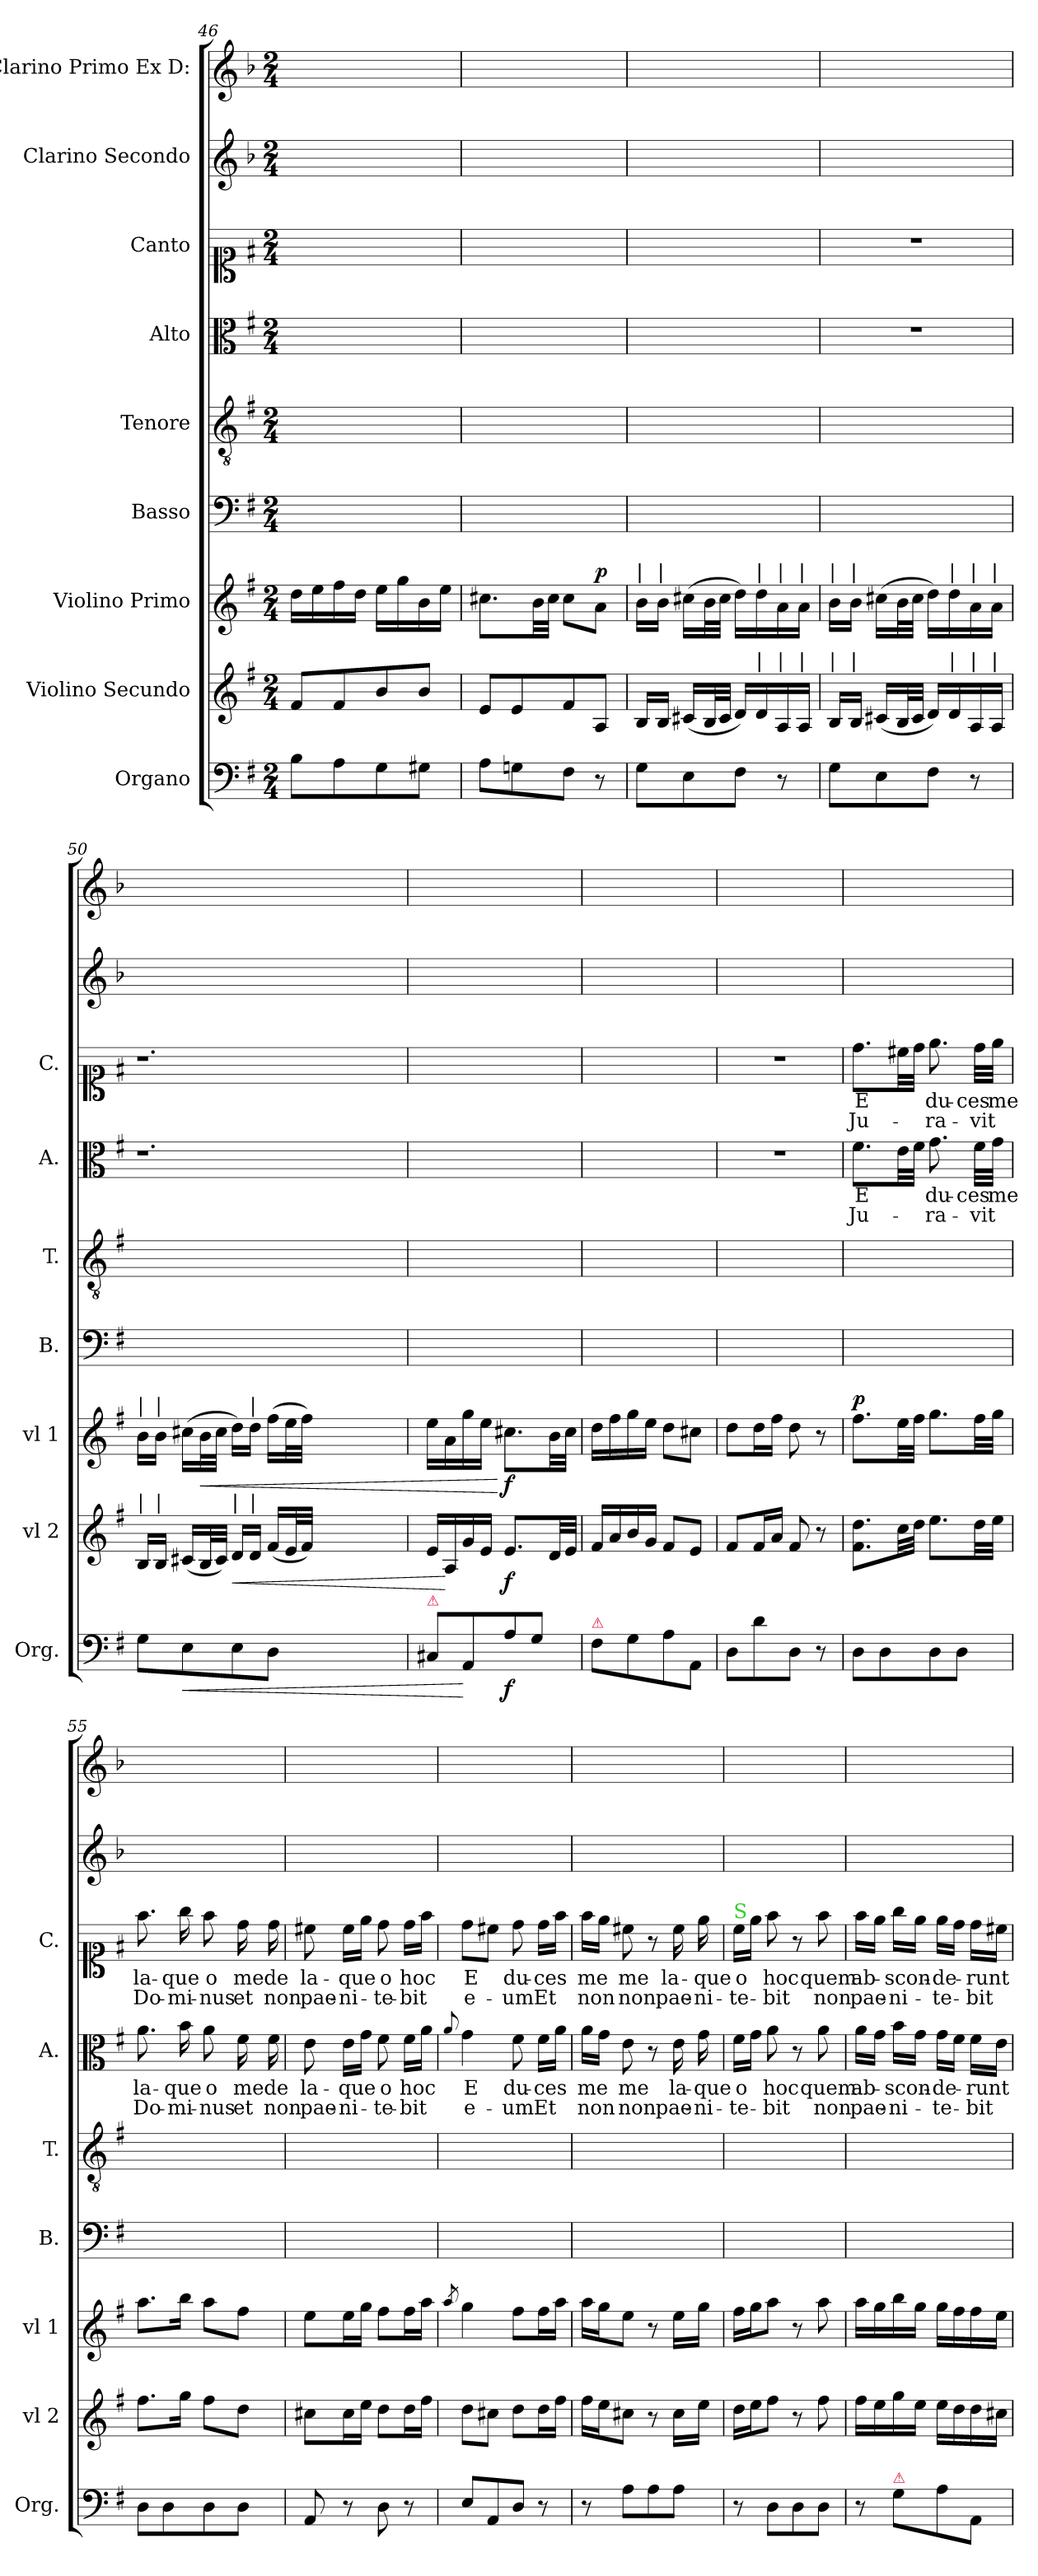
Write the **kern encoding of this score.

**kern	**dynam	**kern	**dynam	**kern	**dynam	**kern	**kern	**kern	**text	**text	**kern	**text	**text	**kern	**kern
*part9	*part9	*part8	*part8	*part7	*part7	*part6	*part5	*part4	*part4	*part4	*part3	*part3	*part3	*part2	*part1
*staff9	*staff9	*staff8	*staff8	*staff7	*staff7	*staff6	*staff5	*staff4	*staff4	*staff4	*staff3	*staff3	*staff3	*staff2	*staff1
*I"Organo	*	*I"Violino Secundo	*	*I"Violino Primo	*	*I"Basso	*I"Tenore	*I"Alto	*	*	*I"Canto	*	*	*I"Clarino Secondo	*I"Clarino Primo Ex D:
*I'Org.	*	*I'vl 2	*	*I'vl 1	*	*I'B.	*I'T.	*I'A.	*	*	*I'C.	*	*	*	*
*clefF4	*	*clefG2	*	*clefG2	*	*clefF4	*clefGv2	*clefC3	*	*	*clefC1	*	*	*clefG2	*clefG2
*	*	*	*	*	*	*	*	*	*	*	*	*	*	*ITrd-1c-2	*ITrd-1c-2
*k[f#]	*	*k[f#]	*	*k[f#]	*	*k[f#]	*k[f#]	*k[f#]	*	*	*k[f#]	*	*	*k[f#]	*k[f#]
*G:	*	*G:	*	*G:	*	*G:	*G:	*G:	*	*	*G:	*	*	*G:	*G:
*M2/4	*	*M2/4	*	*M2/4	*	*M2/4	*M2/4	*M2/4	*	*	*M2/4	*	*	*M2/4	*M2/4
=46	=46	=46	=46	=46	=46	=46	=46	=46	=46	=46	=46	=46	=46	=46	=46
8B\L	.	8f#/L	.	16dd\LL	.	2ryy	2ryy	2ryy	.	.	2ryy	.	.	2ryy	2ryy
.	.	.	.	16ee\	.	.	.	.	.	.	.	.	.	.	.
8A\	.	8f#/	.	16ff#\	.	.	.	.	.	.	.	.	.	.	.
.	.	.	.	16dd\JJ	.	.	.	.	.	.	.	.	.	.	.
8G\	.	8b/	.	16ee\LL	.	.	.	.	.	.	.	.	.	.	.
.	.	.	.	16gg\	.	.	.	.	.	.	.	.	.	.	.
8G#X\J	.	8b/J	.	16b\	.	.	.	.	.	.	.	.	.	.	.
.	.	.	.	16ee\JJ	.	.	.	.	.	.	.	.	.	.	.
=47	=47	=47	=47	=47	=47	=47	=47	=47	=47	=47	=47	=47	=47	=47	=47
8A\L	.	8e/L	.	8.cc#X\L	.	2ryy	2ryy	2ryy	.	.	2ryy	.	.	2ryy	2ryy
8Gn\	.	8e/	.	.	.	.	.	.	.	.	.	.	.	.	.
.	.	.	.	32b\LL	.	.	.	.	.	.	.	.	.	.	.
.	.	.	.	32cc#\JJJ	.	.	.	.	.	.	.	.	.	.	.
8F#\J	.	8f#/	.	8cc#\L	.	.	.	.	.	.	.	.	.	.	.
!	!	!	!	!	!LO:DY:a	!	!	!	!	!	!	!	!	!	!
8r	.	8A/J	.	8a\J	p	.	.	.	.	.	.	.	.	.	.
=48	=48	=48	=48	=48	=48	=48	=48	=48	=48	=48	=48	=48	=48	=48	=48
!	!	!	!	!LO:TX:a:t=|	!	!	!	!	!	!	!	!	!	!	!
!	!LO:DY:a:rj	!	!LO:DY:a:rj	!	!	!	!	!	!	!	!	!	!	!	!
8G\L	p&colon;	16B/LL	pio&colon;	16b\LL	.	2ryy	2ryy	2ryy	.	.	2ryy	.	.	2ryy	2ryy
!	!	!	!	!LO:TX:a:t=|	!	!	!	!	!	!	!	!	!	!	!
.	.	16B/JJ	.	16b\JJ	.	.	.	.	.	.	.	.	.	.	.
8E\	.	(16c#X/LL	.	(16cc#X\LL	.	.	.	.	.	.	.	.	.	.	.
.	.	32B/L	.	32b\L	.	.	.	.	.	.	.	.	.	.	.
.	.	32c#/JJJ	.	32cc#\JJJ	.	.	.	.	.	.	.	.	.	.	.
8F#\J	.	16d/LL)	.	16dd\LL)	.	.	.	.	.	.	.	.	.	.	.
!	!	!	!	!LO:TX:a:t=|	!	!	!	!	!	!	!	!	!	!	!
!	!	!LO:TX:a:t=|	!	!	!	!	!	!	!	!	!	!	!	!	!
.	.	16d/	.	16dd\	.	.	.	.	.	.	.	.	.	.	.
!	!	!	!	!LO:TX:a:t=|	!	!	!	!	!	!	!	!	!	!	!
!	!	!LO:TX:a:t=|	!	!	!	!	!	!	!	!	!	!	!	!	!
8r	.	16A/	.	16a\	.	.	.	.	.	.	.	.	.	.	.
!	!	!	!	!LO:TX:a:t=|	!	!	!	!	!	!	!	!	!	!	!
!	!	!LO:TX:a:t=|	!	!	!	!	!	!	!	!	!	!	!	!	!
.	.	16A/JJ	.	16a\JJ	.	.	.	.	.	.	.	.	.	.	.
=49	=49	=49	=49	=49	=49	=49	=49	=49	=49	=49	=49	=49	=49	=49	=49
!	!	!	!	!LO:TX:a:t=|	!	!	!	!	!	!	!	!	!	!	!
!	!	!LO:TX:a:t=|	!	!	!	!	!	!	!	!	!	!	!	!	!
8G\L	.	16B/LL	.	16b\LL	.	2ryy	2ryy	2r	.	.	2r	.	.	2ryy	2ryy
!	!	!	!	!LO:TX:a:t=|	!	!	!	!	!	!	!	!	!	!	!
!	!	!LO:TX:a:t=|	!	!	!	!	!	!	!	!	!	!	!	!	!
.	.	16B/JJ	.	16b\JJ	.	.	.	.	.	.	.	.	.	.	.
8E\	.	(16c#X/LL	.	(16cc#X\LL	.	.	.	.	.	.	.	.	.	.	.
.	.	32B/L	.	32b\L	.	.	.	.	.	.	.	.	.	.	.
.	.	32c#/JJJ	.	32cc#\JJJ	.	.	.	.	.	.	.	.	.	.	.
8F#\J	.	16d/LL)	.	16dd\LL)	.	.	.	.	.	.	.	.	.	.	.
!	!	!	!	!LO:TX:a:t=|	!	!	!	!	!	!	!	!	!	!	!
!	!	!LO:TX:a:t=|	!	!	!	!	!	!	!	!	!	!	!	!	!
.	.	16d/	.	16dd\	.	.	.	.	.	.	.	.	.	.	.
!	!	!	!	!LO:TX:a:t=|	!	!	!	!	!	!	!	!	!	!	!
!	!	!LO:TX:a:t=|	!	!	!	!	!	!	!	!	!	!	!	!	!
8r	.	16A/	.	16a\	.	.	.	.	.	.	.	.	.	.	.
!	!	!	!	!LO:TX:a:t=|	!	!	!	!	!	!	!	!	!	!	!
!	!	!LO:TX:a:t=|	!	!	!	!	!	!	!	!	!	!	!	!	!
.	.	16A/JJ	.	16a\JJ	.	.	.	.	.	.	.	.	.	.	.
=50	=50	=50	=50	=50	=50	=50	=50	=50	=50	=50	=50	=50	=50	=50	=50
!	!	!	!	!LO:TX:a:t=|	!	!	!	!	!	!	!	!	!	!	!
!	!	!LO:TX:a:t=|	!	!	!	!	!	!	!	!	!	!	!	!	!
8G\L	.	16B/LL	.	16b\LL	.	2ryy	2ryy	1.r	.	.	1.r	.	.	2ryy	2ryy
!	!	!	!	!LO:TX:a:t=|	!	!	!	!	!	!	!	!	!	!	!
!	!	!LO:TX:a:t=|	!	!	!	!	!	!	!	!	!	!	!	!	!
.	.	16B/JJ	.	16b\JJ	.	.	.	.	.	.	.	.	.	.	.
!	!LO:HP:b	!	!	!	!	!	!	!	!	!	!	!	!	!	!
8E\	<	(16c#X/LL	.	(16cc#X\LL	.	.	.	.	.	.	.	.	.	.	.
!	!	!	!	!	!LO:HP:b	!	!	!	!	!	!	!	!	!	!
.	.	32B/L	.	32b\L	<	.	.	.	.	.	.	.	.	.	.
.	.	32c#/JJJ)	.	32cc#\JJJ	.	.	.	.	.	.	.	.	.	.	.
!	!	!LO:TX:a:t=|	!	!	!	!	!	!	!	!	!	!	!	!	!
!	!	!	!LO:HP:b	!	!	!	!	!	!	!	!	!	!	!	!
8E\	.	16d/LL	<	16dd\LL)	.	.	.	.	.	.	.	.	.	.	.
!	!	!	!	!LO:TX:a:t=|	!	!	!	!	!	!	!	!	!	!	!
!	!	!LO:TX:a:t=|	!	!	!	!	!	!	!	!	!	!	!	!	!
.	.	16d/JJ	.	16dd\JJ	.	.	.	.	.	.	.	.	.	.	.
8D\J	.	(16f#/LL	.	(16ff#\LL	.	.	.	.	.	.	.	.	.	.	.
.	.	32e/L	.	32ee\L	.	.	.	.	.	.	.	.	.	.	.
.	.	32f#/JJJ)	.	32ff#\JJJ)	.	.	.	.	.	.	.	.	.	.	.
1ryy	.	1ryy	.	1ryy	.	1ryy	1ryy	.	.	.	.	.	.	1ryy	1ryy
=51	=51	=51	=51	=51	=51	=51	=51	=51	=51	=51	=51	=51	=51	=51	=51
!LO:TX:a:color=crimson:t=⚠	!	!	!	!	!	!	!	!	!	!	!	!	!	!	!
8C#X/L	.	16e/LL	.	16ee\LL	.	2ryy	2ryy	2ryy	.	.	2ryy	.	.	2ryy	2ryy
.	.	16A/	[	16a\	.	.	.	.	.	.	.	.	.	.	.
8AA/	[	16g/	.	16gg\	.	.	.	.	.	.	.	.	.	.	.
.	.	16e/JJ	.	16ee\JJ	.	.	.	.	.	.	.	.	.	.	.
!	!LO:DY:b	!	!	!	!LO:DY:n=1:b	!	!	!	!	!	!	!	!	!	!
8A\	f	8.e/L	f	8.cc#X\L	[ f	.	.	.	.	.	.	.	.	.	.
8G\J	.	.	.	.	.	.	.	.	.	.	.	.	.	.	.
.	.	32d/LL	.	32b\LL	.	.	.	.	.	.	.	.	.	.	.
.	.	32e/JJJ	.	32cc#\JJJ	.	.	.	.	.	.	.	.	.	.	.
=52	=52	=52	=52	=52	=52	=52	=52	=52	=52	=52	=52	=52	=52	=52	=52
!LO:TX:a:color=crimson:t=⚠	!	!	!	!	!	!	!	!	!	!	!	!	!	!	!
8F#\L	.	16f#/LL	.	16dd\LL	.	2ryy	2ryy	2ryy	.	.	2ryy	.	.	2ryy	2ryy
.	.	16a/	.	16ff#\	.	.	.	.	.	.	.	.	.	.	.
8G\	.	16b/	.	16gg\	.	.	.	.	.	.	.	.	.	.	.
.	.	16g/JJ	.	16ee\JJ	.	.	.	.	.	.	.	.	.	.	.
8A\	.	8f#/L	.	8dd\L	.	.	.	.	.	.	.	.	.	.	.
8AA/J	.	8e/J	.	8cc#X\J	.	.	.	.	.	.	.	.	.	.	.
=53	=53	=53	=53	=53	=53	=53	=53	=53	=53	=53	=53	=53	=53	=53	=53
8D\L	.	8f#/L	.	8dd\L	.	2ryy	2ryy	2r	.	.	2r	.	.	2ryy	2ryy
8d\	.	16f#/L	.	16dd\L	.	.	.	.	.	.	.	.	.	.	.
.	.	16a/JJ	.	16ff#\JJ	.	.	.	.	.	.	.	.	.	.	.
8D\J	.	8f#/	.	8dd\	.	.	.	.	.	.	.	.	.	.	.
8r	.	8r	.	8r	.	.	.	.	.	.	.	.	.	.	.
=54	=54	=54	=54	=54	=54	=54	=54	=54	=54	=54	=54	=54	=54	=54	=54
!	!LO:DY:a:rj	!	!LO:DY:a	!	!LO:DY:a	!	!	!	!	!	!	!	!	!	!
8D\L	p&colon;	8.f#\ 8.dd\L	pio&colon;	8.ff#\L	p	2ryy	2ryy	8.f#\L	E	Ju-	8.dd\L	E	Ju-	2ryy	2ryy
8D\	.	.	.	.	.	.	.	.	.	.	.	.	.	.	.
.	.	32cc\LL	.	32ee\LL	.	.	.	32e\LL	.	.	32cc#X\LL	.	.	.	.
.	.	32dd\JJJ	.	32ff#\JJJ	.	.	.	32f#\JJJ	.	.	32dd\JJJ	.	.	.	.
8D\	.	8.ee\L	.	8.gg\L	.	.	.	8.g\	du-	-ra-	8.ee\	du-	-ra-	.	.
8D\J	.	.	.	.	.	.	.	.	.	.	.	.	.	.	.
.	.	32dd\LL	.	32ff#\LL	.	.	.	32f#\LLL	-ces	-vit	32dd\LLL	-ces	-vit	.	.
.	.	32ee\JJJ	.	32gg\JJJ	.	.	.	32g\JJJ	me	.	32ee\JJJ	me	.	.	.
=55	=55	=55	=55	=55	=55	=55	=55	=55	=55	=55	=55	=55	=55	=55	=55
8D\L	.	8.ff#\L	.	8.aa\L	.	2ryy	2ryy	8.a\	la-	Do-	8.ff#\	la-	Do-	2ryy	2ryy
8D\	.	.	.	.	.	.	.	.	.	.	.	.	.	.	.
.	.	16gg\Jk	.	16bb\Jk	.	.	.	16b\	-que	-mi-	16gg\	-que	-mi-	.	.
8D\	.	8ff#\L	.	8aa\L	.	.	.	8a\	o	-nus	8ff#\	o	-nus	.	.
8D\J	.	8dd\J	.	8ff#\J	.	.	.	16f#\	me	et	16dd\	me	et	.	.
.	.	.	.	.	.	.	.	16f#\	de	non	16dd\	de	non	.	.
=56	=56	=56	=56	=56	=56	=56	=56	=56	=56	=56	=56	=56	=56	=56	=56
8AA/	.	8cc#X\L	.	8ee\L	.	2ryy	2ryy	8e\	la-	pae-	8cc#X\	la-	pae-	2ryy	2ryy
8r	.	16cc#\L	.	16ee\L	.	.	.	16e\LL	-que	-ni-	16cc#\LL	-que	-ni-	.	.
.	.	16ee\JJ	.	16gg\JJ	.	.	.	16g\JJ	.	.	16ee\JJ	.	.	.	.
8D\	.	8dd\L	.	8ff#\L	.	.	.	8f#\	o	-te-	8dd\	o	-te-	.	.
8r	.	16dd\L	.	16ff#\L	.	.	.	16f#\LL	hoc	-bit	16dd\LL	hoc	-bit	.	.
.	.	16ff#\JJ	.	16aa\JJ	.	.	.	16a\JJ	.	.	16ff#\JJ	.	.	.	.
=57	=57	=57	=57	=57	=57	=57	=57	=57	=57	=57	=57	=57	=57	=57	=57
.	.	.	.	8qaa/	.	.	.	8qqa/	.	.	.	.	.	.	.
8E/L	.	8dd\L	.	4gg\	.	2ryy	2ryy	4g\	E	e-	8dd\L	E	e-	2ryy	2ryy
8AA/	.	8cc#X\J	.	.	.	.	.	.	.	.	8cc#X\J	.	.	.	.
8D/J	.	8dd\L	.	8ff#\L	.	.	.	8f#\	du-	-um	8dd\	du-	-um	.	.
8r	.	16dd\L	.	16ff#\L	.	.	.	16f#\LL	-ces	Et	16dd\LL	-ces	Et	.	.
.	.	16ff#\JJ	.	16aa\JJ	.	.	.	16a\JJ	.	.	16ff#\JJ	.	.	.	.
=58	=58	=58	=58	=58	=58	=58	=58	=58	=58	=58	=58	=58	=58	=58	=58
8r	.	16ff#\LL	.	16aa\LL	.	2ryy	2ryy	16a\LL	me	non	16ff#\LL	me	non	2ryy	2ryy
.	.	16ee\J	.	16gg\J	.	.	.	16g\JJ	.	.	16ee\JJ	.	.	.	.
!	!	!	!	!	!	!	!	!	!	!	!	!	!LO:LY:i	!	!
8A\L	.	8cc#X\J	.	8ee\J	.	.	.	8e\	me	non	8cc#X\	me	non	.	.
8A\	.	8r	.	8r	.	.	.	8r	.	.	8r	.	.	.	.
8A\J	.	16cc#\LL	.	16ee\LL	.	.	.	16e\	la-	pae-	16cc#\	la-	pae-	.	.
.	.	16ee\JJ	.	16gg\JJ	.	.	.	16g\	-que	-ni-	16ee\	-que	-ni-	.	.
=59	=59	=59	=59	=59	=59	=59	=59	=59	=59	=59	=59	=59	=59	=59	=59
!	!	!	!	!	!	!	!	!	!	!	!LO:TX:a:color=limegreen:t=S	!	!	!	!
8r	.	16dd\LL	.	16ff#\LL	.	2ryy	2ryy	16f#\LL	o	-te-	16cc\LL	o	-te-	2ryy	2ryy
.	.	16ee\J	.	16gg\J	.	.	.	16g\JJ	.	.	16ee\JJ	.	.	.	.
8D\L	.	8ff#\J	.	8aa\J	.	.	.	8a\	hoc	-bit	8ff#\	hoc	-bit	.	.
8D\	.	8r	.	8r	.	.	.	8r	.	.	8r	.	.	.	.
8D\J	.	8ff#\	.	8aa\	.	.	.	8a\	quem	non	8ff#\	quem	non	.	.
=60	=60	=60	=60	=60	=60	=60	=60	=60	=60	=60	=60	=60	=60	=60	=60
8r	.	16ff#\LL	.	16aa\LL	.	2ryy	2ryy	16a\LL	ab-	pae-	16ff#\LL	ab-	pae-	2ryy	2ryy
.	.	16ee\	.	16gg\	.	.	.	16g\JJ	.	.	16ee\JJ	.	.	.	.
!LO:TX:a:color=crimson:t=⚠	!	!	!	!	!	!	!	!	!	!	!	!	!	!	!
8G\L	.	16gg\	.	16bb\	.	.	.	16b\LL	-scon-	-ni-	16gg\LL	-scon-	-ni-	.	.
.	.	16ee\JJ	.	16gg\JJ	.	.	.	16g\JJ	.	.	16ee\JJ	.	.	.	.
8A\	.	16ee\LL	.	16gg\LL	.	.	.	16g\LL	-de-	-te-	16ee\LL	-de-	-te-	.	.
.	.	16dd\	.	16ff#\	.	.	.	16f#\JJ	.	.	16dd\JJ	.	.	.	.
8AA/J	.	16dd\	.	16ff#\	.	.	.	16f#\LL	-runt	-bit	16dd\LL	-runt	-bit	.	.
.	.	16cc#X\JJ	.	16ee\JJ	.	.	.	16e\JJ	.	.	16cc#X\JJ	.	.	.	.
=	=	=	=	=	=	=	=	=	=	=	=	=	=	=	=
*-	*-	*-	*-	*-	*-	*-	*-	*-	*-	*-	*-	*-	*-	*-	*-
